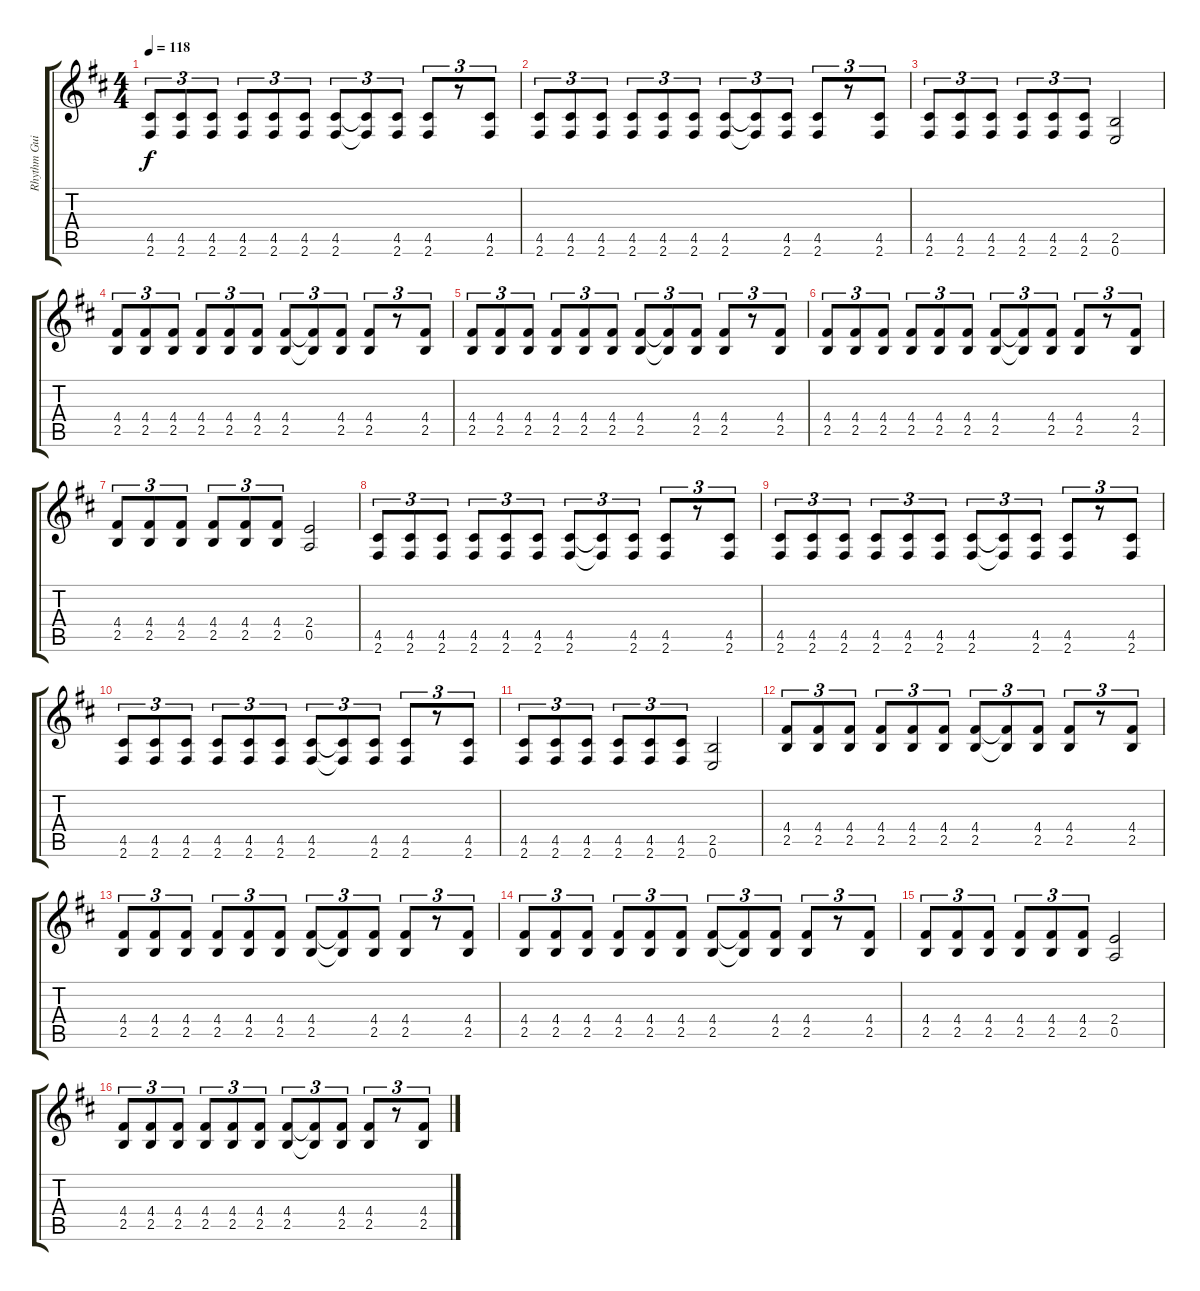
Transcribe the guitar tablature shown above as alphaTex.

\track ("Rhythm Guitar" "Rhythm Gui") {instrument distortionguitar}
\staff {score tabs}
\tuning (E4 B3 G3 D3 A2 E2) {hide}
\ts (4 4)
\tempo 118
\clef g2
\ks d
(4.5 2.6).8{tu (3 2) dy f} (4.5 2.6).8{tu (3 2)} (4.5 2.6).8{tu (3 2)} (4.5 2.6).8{tu (3 2)} (4.5 2.6).8{tu (3 2)} (4.5 2.6).8{tu (3 2)} (4.5 2.6).8{tu (3 2)} (4.5{t} 2.6{t}).8{tu (3 2)} (4.5 2.6).8{tu (3 2)} (4.5 2.6).8{tu (3 2)} r.8{tu (3 2)} (4.5 2.6).8{tu (3 2)} |
(4.5 2.6).8{tu (3 2)} (4.5 2.6).8{tu (3 2)} (4.5 2.6).8{tu (3 2)} (4.5 2.6).8{tu (3 2)} (4.5 2.6).8{tu (3 2)} (4.5 2.6).8{tu (3 2)} (4.5 2.6).8{tu (3 2)} (4.5{t} 2.6{t}).8{tu (3 2)} (4.5 2.6).8{tu (3 2)} (4.5 2.6).8{tu (3 2)} r.8{tu (3 2)} (4.5 2.6).8{tu (3 2)} |
(4.5 2.6).8{tu (3 2)} (4.5 2.6).8{tu (3 2)} (4.5 2.6).8{tu (3 2)} (4.5 2.6).8{tu (3 2)} (4.5 2.6).8{tu (3 2)} (4.5 2.6).8{tu (3 2)} (2.5 0.6).2 |
(4.4 2.5).8{tu (3 2)} (4.4 2.5).8{tu (3 2)} (4.4 2.5).8{tu (3 2)} (4.4 2.5).8{tu (3 2)} (4.4 2.5).8{tu (3 2)} (4.4 2.5).8{tu (3 2)} (4.4 2.5).8{tu (3 2)} (4.4{t} 2.5{t}).8{tu (3 2)} (4.4 2.5).8{tu (3 2)} (4.4 2.5).8{tu (3 2)} r.8{tu (3 2)} (4.4 2.5).8{tu (3 2)} |
(4.4 2.5).8{tu (3 2)} (4.4 2.5).8{tu (3 2)} (4.4 2.5).8{tu (3 2)} (4.4 2.5).8{tu (3 2)} (4.4 2.5).8{tu (3 2)} (4.4 2.5).8{tu (3 2)} (4.4 2.5).8{tu (3 2)} (4.4{t} 2.5{t}).8{tu (3 2)} (4.4 2.5).8{tu (3 2)} (4.4 2.5).8{tu (3 2)} r.8{tu (3 2)} (4.4 2.5).8{tu (3 2)} |
(4.4 2.5).8{tu (3 2)} (4.4 2.5).8{tu (3 2)} (4.4 2.5).8{tu (3 2)} (4.4 2.5).8{tu (3 2)} (4.4 2.5).8{tu (3 2)} (4.4 2.5).8{tu (3 2)} (4.4 2.5).8{tu (3 2)} (4.4{t} 2.5{t}).8{tu (3 2)} (4.4 2.5).8{tu (3 2)} (4.4 2.5).8{tu (3 2)} r.8{tu (3 2)} (4.4 2.5).8{tu (3 2)} |
(4.4 2.5).8{tu (3 2)} (4.4 2.5).8{tu (3 2)} (4.4 2.5).8{tu (3 2)} (4.4 2.5).8{tu (3 2)} (4.4 2.5).8{tu (3 2)} (4.4 2.5).8{tu (3 2)} (2.4 0.5).2 |
(4.5 2.6).8{tu (3 2)} (4.5 2.6).8{tu (3 2)} (4.5 2.6).8{tu (3 2)} (4.5 2.6).8{tu (3 2)} (4.5 2.6).8{tu (3 2)} (4.5 2.6).8{tu (3 2)} (4.5 2.6).8{tu (3 2)} (4.5{t} 2.6{t}).8{tu (3 2)} (4.5 2.6).8{tu (3 2)} (4.5 2.6).8{tu (3 2)} r.8{tu (3 2)} (4.5 2.6).8{tu (3 2)} |
(4.5 2.6).8{tu (3 2)} (4.5 2.6).8{tu (3 2)} (4.5 2.6).8{tu (3 2)} (4.5 2.6).8{tu (3 2)} (4.5 2.6).8{tu (3 2)} (4.5 2.6).8{tu (3 2)} (4.5 2.6).8{tu (3 2)} (4.5{t} 2.6{t}).8{tu (3 2)} (4.5 2.6).8{tu (3 2)} (4.5 2.6).8{tu (3 2)} r.8{tu (3 2)} (4.5 2.6).8{tu (3 2)} |
(4.5 2.6).8{tu (3 2)} (4.5 2.6).8{tu (3 2)} (4.5 2.6).8{tu (3 2)} (4.5 2.6).8{tu (3 2)} (4.5 2.6).8{tu (3 2)} (4.5 2.6).8{tu (3 2)} (4.5 2.6).8{tu (3 2)} (4.5{t} 2.6{t}).8{tu (3 2)} (4.5 2.6).8{tu (3 2)} (4.5 2.6).8{tu (3 2)} r.8{tu (3 2)} (4.5 2.6).8{tu (3 2)} |
(4.5 2.6).8{tu (3 2)} (4.5 2.6).8{tu (3 2)} (4.5 2.6).8{tu (3 2)} (4.5 2.6).8{tu (3 2)} (4.5 2.6).8{tu (3 2)} (4.5 2.6).8{tu (3 2)} (2.5 0.6).2 |
(4.4 2.5).8{tu (3 2)} (4.4 2.5).8{tu (3 2)} (4.4 2.5).8{tu (3 2)} (4.4 2.5).8{tu (3 2)} (4.4 2.5).8{tu (3 2)} (4.4 2.5).8{tu (3 2)} (4.4 2.5).8{tu (3 2)} (4.4{t} 2.5{t}).8{tu (3 2)} (4.4 2.5).8{tu (3 2)} (4.4 2.5).8{tu (3 2)} r.8{tu (3 2)} (4.4 2.5).8{tu (3 2)} |
(4.4 2.5).8{tu (3 2)} (4.4 2.5).8{tu (3 2)} (4.4 2.5).8{tu (3 2)} (4.4 2.5).8{tu (3 2)} (4.4 2.5).8{tu (3 2)} (4.4 2.5).8{tu (3 2)} (4.4 2.5).8{tu (3 2)} (4.4{t} 2.5{t}).8{tu (3 2)} (4.4 2.5).8{tu (3 2)} (4.4 2.5).8{tu (3 2)} r.8{tu (3 2)} (4.4 2.5).8{tu (3 2)} |
(4.4 2.5).8{tu (3 2)} (4.4 2.5).8{tu (3 2)} (4.4 2.5).8{tu (3 2)} (4.4 2.5).8{tu (3 2)} (4.4 2.5).8{tu (3 2)} (4.4 2.5).8{tu (3 2)} (4.4 2.5).8{tu (3 2)} (4.4{t} 2.5{t}).8{tu (3 2)} (4.4 2.5).8{tu (3 2)} (4.4 2.5).8{tu (3 2)} r.8{tu (3 2)} (4.4 2.5).8{tu (3 2)} |
(4.4 2.5).8{tu (3 2)} (4.4 2.5).8{tu (3 2)} (4.4 2.5).8{tu (3 2)} (4.4 2.5).8{tu (3 2)} (4.4 2.5).8{tu (3 2)} (4.4 2.5).8{tu (3 2)} (2.4 0.5).2 |
(4.4 2.5).8{tu (3 2)} (4.4 2.5).8{tu (3 2)} (4.4 2.5).8{tu (3 2)} (4.4 2.5).8{tu (3 2)} (4.4 2.5).8{tu (3 2)} (4.4 2.5).8{tu (3 2)} (4.4 2.5).8{tu (3 2)} (4.4{t} 2.5{t}).8{tu (3 2)} (4.4 2.5).8{tu (3 2)} (4.4 2.5).8{tu (3 2)} r.8{tu (3 2)} (4.4 2.5).8{tu (3 2)}
